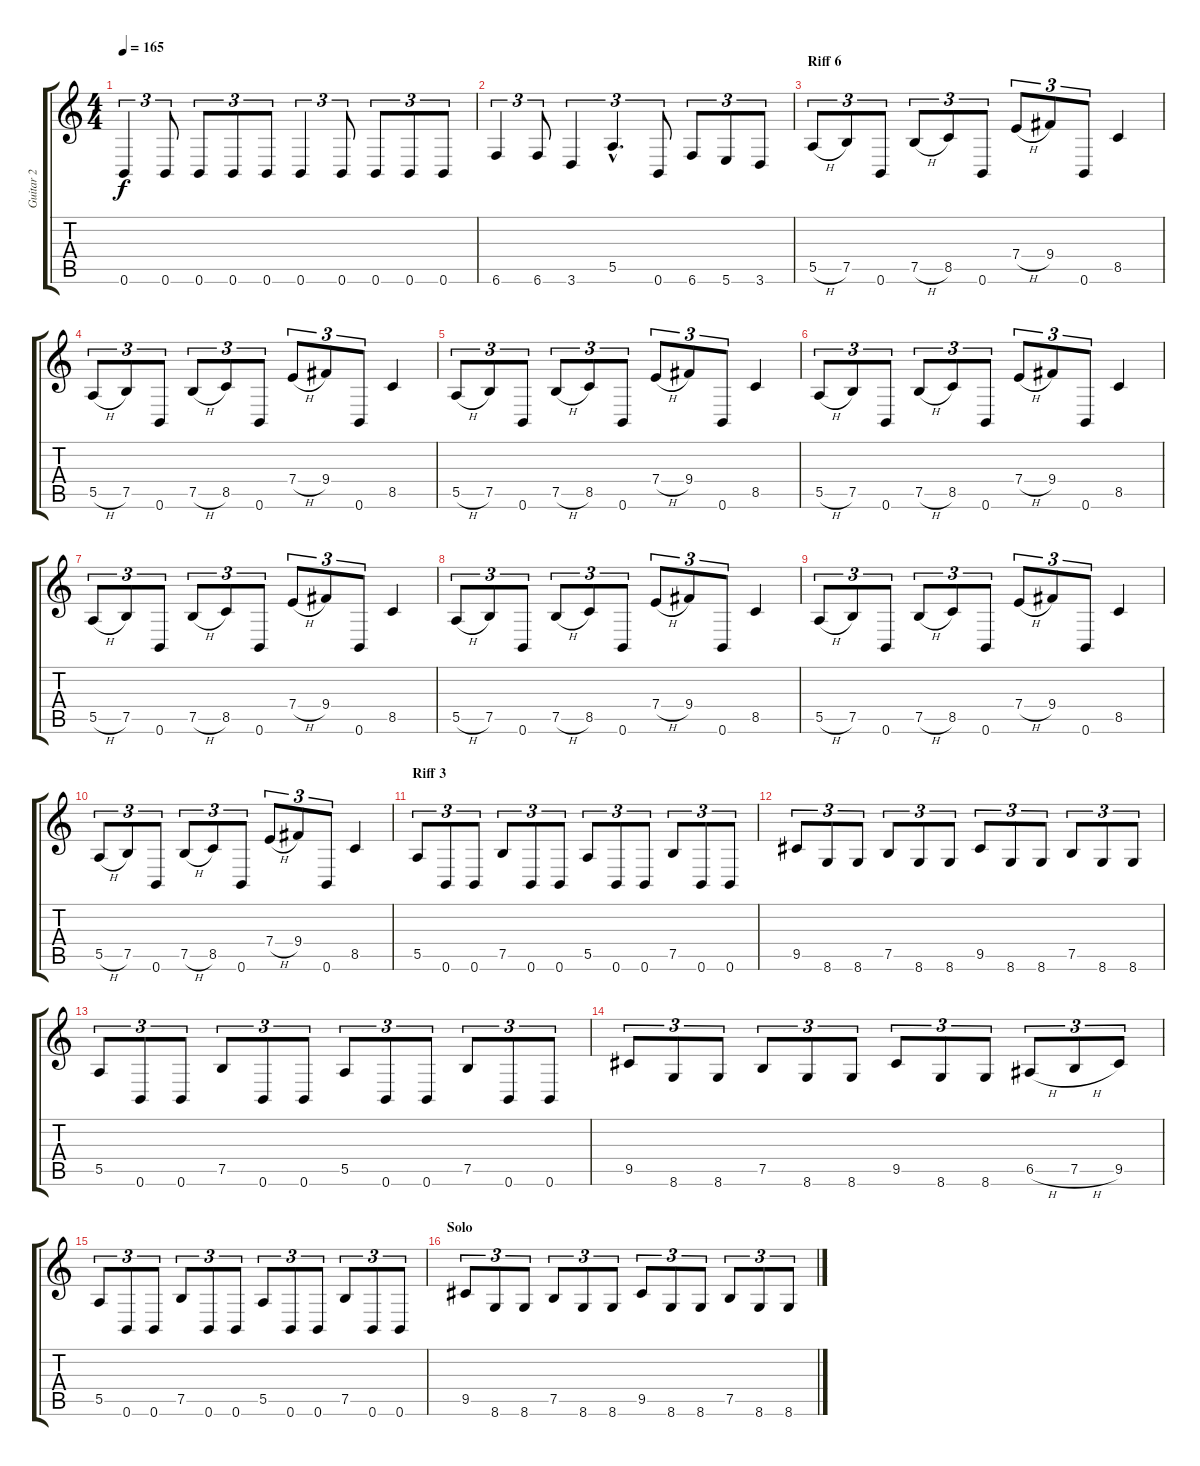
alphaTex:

\track ("Guitar 2" "Guitar 2") {instrument distortionguitar}
\staff {score tabs}
\tuning (B3 Gb3 D3 A2 E2 B1) {hide}
\ts (4 4)
\tempo 165
\clef g2
\ks c
0.6.4{tu (3 2) dy f} 0.6.8{tu (3 2)} 0.6.8{tu (3 2)} 0.6.8{tu (3 2)} 0.6.8{tu (3 2)} 0.6.4{tu (3 2)} 0.6.8{tu (3 2)} 0.6.8{tu (3 2)} 0.6.8{tu (3 2)} 0.6.8{tu (3 2)} |
6.6.4{tu (3 2)} 6.6.8{tu (3 2)} 3.6.4{tu (3 2)} 5.5{hac}.4{d tu (3 2)} 0.6.8{tu (3 2)} 6.6.8{tu (3 2)} 5.6.8{tu (3 2)} 3.6.8{tu (3 2)} |
\section ("" "Riff 6")
5.5{h}.8{tu (3 2)} 7.5.8{tu (3 2)} 0.6.8{tu (3 2)} 7.5{h}.8{tu (3 2)} 8.5.8{tu (3 2)} 0.6.8{tu (3 2)} 7.4{h}.8{tu (3 2)} 9.4.8{tu (3 2)} 0.6.8{tu (3 2)} 8.5.4 |
5.5{h}.8{tu (3 2)} 7.5.8{tu (3 2)} 0.6.8{tu (3 2)} 7.5{h}.8{tu (3 2)} 8.5.8{tu (3 2)} 0.6.8{tu (3 2)} 7.4{h}.8{tu (3 2)} 9.4.8{tu (3 2)} 0.6.8{tu (3 2)} 8.5.4 |
5.5{h}.8{tu (3 2)} 7.5.8{tu (3 2)} 0.6.8{tu (3 2)} 7.5{h}.8{tu (3 2)} 8.5.8{tu (3 2)} 0.6.8{tu (3 2)} 7.4{h}.8{tu (3 2)} 9.4.8{tu (3 2)} 0.6.8{tu (3 2)} 8.5.4 |
5.5{h}.8{tu (3 2)} 7.5.8{tu (3 2)} 0.6.8{tu (3 2)} 7.5{h}.8{tu (3 2)} 8.5.8{tu (3 2)} 0.6.8{tu (3 2)} 7.4{h}.8{tu (3 2)} 9.4.8{tu (3 2)} 0.6.8{tu (3 2)} 8.5.4 |
5.5{h}.8{tu (3 2)} 7.5.8{tu (3 2)} 0.6.8{tu (3 2)} 7.5{h}.8{tu (3 2)} 8.5.8{tu (3 2)} 0.6.8{tu (3 2)} 7.4{h}.8{tu (3 2)} 9.4.8{tu (3 2)} 0.6.8{tu (3 2)} 8.5.4 |
5.5{h}.8{tu (3 2)} 7.5.8{tu (3 2)} 0.6.8{tu (3 2)} 7.5{h}.8{tu (3 2)} 8.5.8{tu (3 2)} 0.6.8{tu (3 2)} 7.4{h}.8{tu (3 2)} 9.4.8{tu (3 2)} 0.6.8{tu (3 2)} 8.5.4 |
5.5{h}.8{tu (3 2)} 7.5.8{tu (3 2)} 0.6.8{tu (3 2)} 7.5{h}.8{tu (3 2)} 8.5.8{tu (3 2)} 0.6.8{tu (3 2)} 7.4{h}.8{tu (3 2)} 9.4.8{tu (3 2)} 0.6.8{tu (3 2)} 8.5.4 |
5.5{h}.8{tu (3 2)} 7.5.8{tu (3 2)} 0.6.8{tu (3 2)} 7.5{h}.8{tu (3 2)} 8.5.8{tu (3 2)} 0.6.8{tu (3 2)} 7.4{h}.8{tu (3 2)} 9.4.8{tu (3 2)} 0.6.8{tu (3 2)} 8.5.4 |
\section ("" "Riff 3")
5.5.8{tu (3 2)} 0.6.8{tu (3 2)} 0.6.8{tu (3 2)} 7.5.8{tu (3 2)} 0.6.8{tu (3 2)} 0.6.8{tu (3 2)} 5.5.8{tu (3 2)} 0.6.8{tu (3 2)} 0.6.8{tu (3 2)} 7.5.8{tu (3 2)} 0.6.8{tu (3 2)} 0.6.8{tu (3 2)} |
9.5.8{tu (3 2)} 8.6.8{tu (3 2)} 8.6.8{tu (3 2)} 7.5.8{tu (3 2)} 8.6.8{tu (3 2)} 8.6.8{tu (3 2)} 9.5.8{tu (3 2)} 8.6.8{tu (3 2)} 8.6.8{tu (3 2)} 7.5.8{tu (3 2)} 8.6.8{tu (3 2)} 8.6.8{tu (3 2)} |
5.5.8{tu (3 2)} 0.6.8{tu (3 2)} 0.6.8{tu (3 2)} 7.5.8{tu (3 2)} 0.6.8{tu (3 2)} 0.6.8{tu (3 2)} 5.5.8{tu (3 2)} 0.6.8{tu (3 2)} 0.6.8{tu (3 2)} 7.5.8{tu (3 2)} 0.6.8{tu (3 2)} 0.6.8{tu (3 2)} |
9.5.8{tu (3 2)} 8.6.8{tu (3 2)} 8.6.8{tu (3 2)} 7.5.8{tu (3 2)} 8.6.8{tu (3 2)} 8.6.8{tu (3 2)} 9.5.8{tu (3 2)} 8.6.8{tu (3 2)} 8.6.8{tu (3 2)} 6.5{h}.8{tu (3 2)} 7.5{h}.8{tu (3 2)} 9.5.8{tu (3 2)} |
5.5.8{tu (3 2)} 0.6.8{tu (3 2)} 0.6.8{tu (3 2)} 7.5.8{tu (3 2)} 0.6.8{tu (3 2)} 0.6.8{tu (3 2)} 5.5.8{tu (3 2)} 0.6.8{tu (3 2)} 0.6.8{tu (3 2)} 7.5.8{tu (3 2)} 0.6.8{tu (3 2)} 0.6.8{tu (3 2)} |
\section ("" "Solo")
9.5.8{tu (3 2)} 8.6.8{tu (3 2)} 8.6.8{tu (3 2)} 7.5.8{tu (3 2)} 8.6.8{tu (3 2)} 8.6.8{tu (3 2)} 9.5.8{tu (3 2)} 8.6.8{tu (3 2)} 8.6.8{tu (3 2)} 7.5.8{tu (3 2)} 8.6.8{tu (3 2)} 8.6.8{tu (3 2)}
